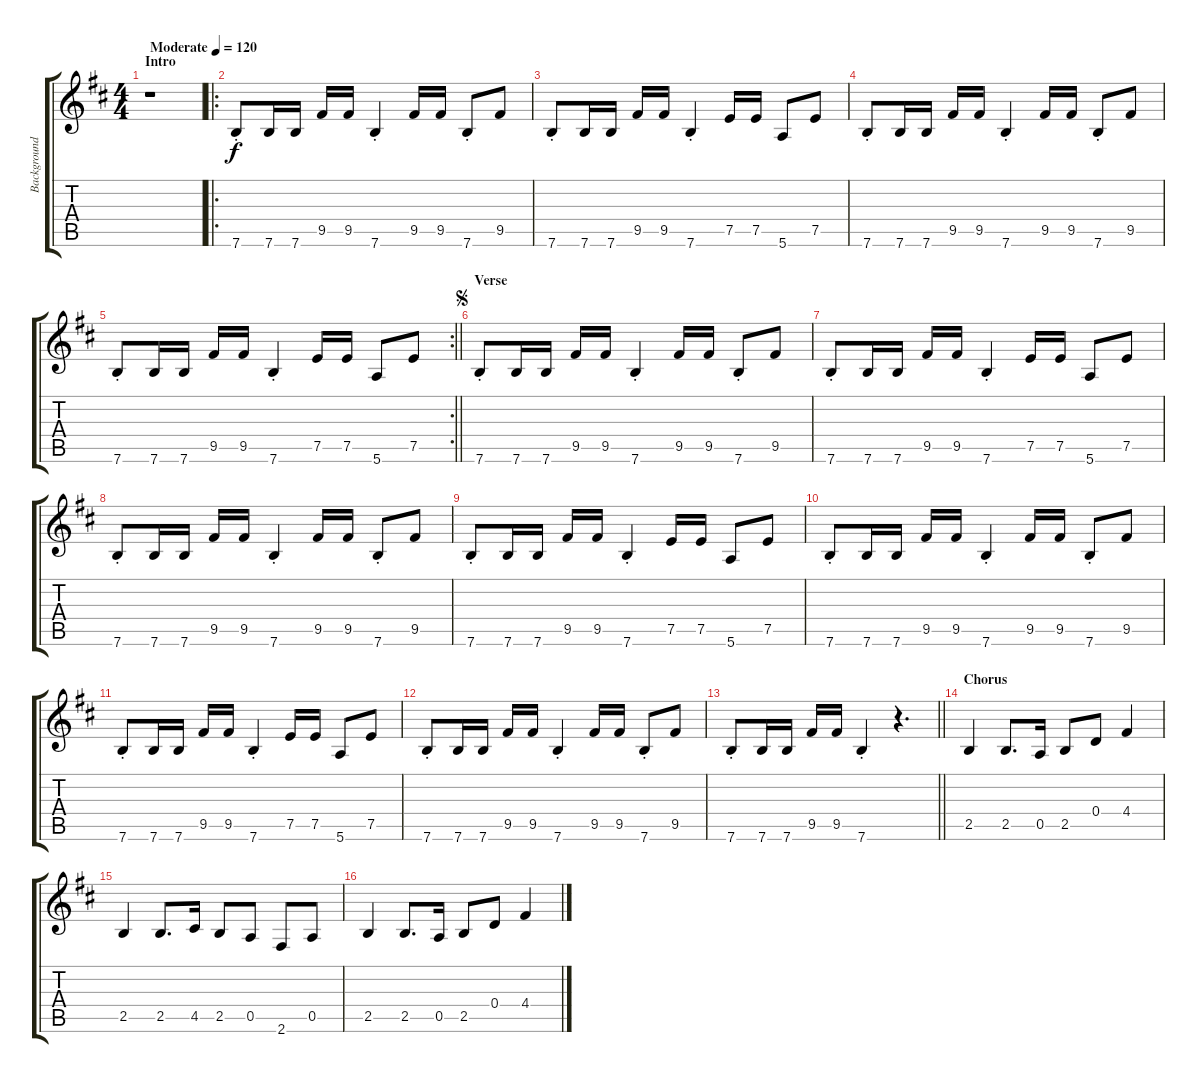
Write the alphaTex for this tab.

\track ("Background" "Background") {instrument electricguitarmuted}
\staff {score tabs}
\tuning (E4 B3 G3 D3 A2 E2) {hide}
\ts (4 4)
\section ("" "Intro")
\tempo (120 "Moderate")
\clef g2
\ks d
r.1{dy f instrument electricguitarmuted} |
\ro
7.6{st}.8 7.6.16 7.6.16 9.5.16 9.5.16 7.6{st}.4 9.5.16 9.5.16 7.6{st}.8 9.5.8 |
7.6{st}.8 7.6.16 7.6.16 9.5.16 9.5.16 7.6{st}.4 7.5.16 7.5.16 5.6.8 7.5.8 |
7.6{st}.8 7.6.16 7.6.16 9.5.16 9.5.16 7.6{st}.4 9.5.16 9.5.16 7.6{st}.8 9.5.8 |
\rc 2
\barLineRight lightlight
7.6{st}.8 7.6.16 7.6.16 9.5.16 9.5.16 7.6{st}.4 7.5.16 7.5.16 5.6.8 7.5.8 |
\section ("" "Verse")
\jump segno
7.6{st}.8 7.6.16 7.6.16 9.5.16 9.5.16 7.6{st}.4 9.5.16 9.5.16 7.6{st}.8 9.5.8 |
7.6{st}.8 7.6.16 7.6.16 9.5.16 9.5.16 7.6{st}.4 7.5.16 7.5.16 5.6.8 7.5.8 |
7.6{st}.8 7.6.16 7.6.16 9.5.16 9.5.16 7.6{st}.4 9.5.16 9.5.16 7.6{st}.8 9.5.8 |
7.6{st}.8 7.6.16 7.6.16 9.5.16 9.5.16 7.6{st}.4 7.5.16 7.5.16 5.6.8 7.5.8 |
7.6{st}.8 7.6.16 7.6.16 9.5.16 9.5.16 7.6{st}.4 9.5.16 9.5.16 7.6{st}.8 9.5.8 |
7.6{st}.8 7.6.16 7.6.16 9.5.16 9.5.16 7.6{st}.4 7.5.16 7.5.16 5.6.8 7.5.8 |
7.6{st}.8 7.6.16 7.6.16 9.5.16 9.5.16 7.6{st}.4 9.5.16 9.5.16 7.6{st}.8 9.5.8 |
\barLineRight lightlight
7.6{st}.8 7.6.16 7.6.16 9.5.16 9.5.16 7.6{st}.4 r.4{d} |
\section ("" "Chorus")
2.5.4{volume 10 instrument distortionguitar} 2.5.8{d} 0.5.16 2.5.8 0.4.8 4.4.4 |
2.5.4 2.5.8{d} 4.5.16 2.5.8 0.5.8 2.6.8 0.5.8 |
2.5.4 2.5.8{d} 0.5.16 2.5.8 0.4.8 4.4.4
